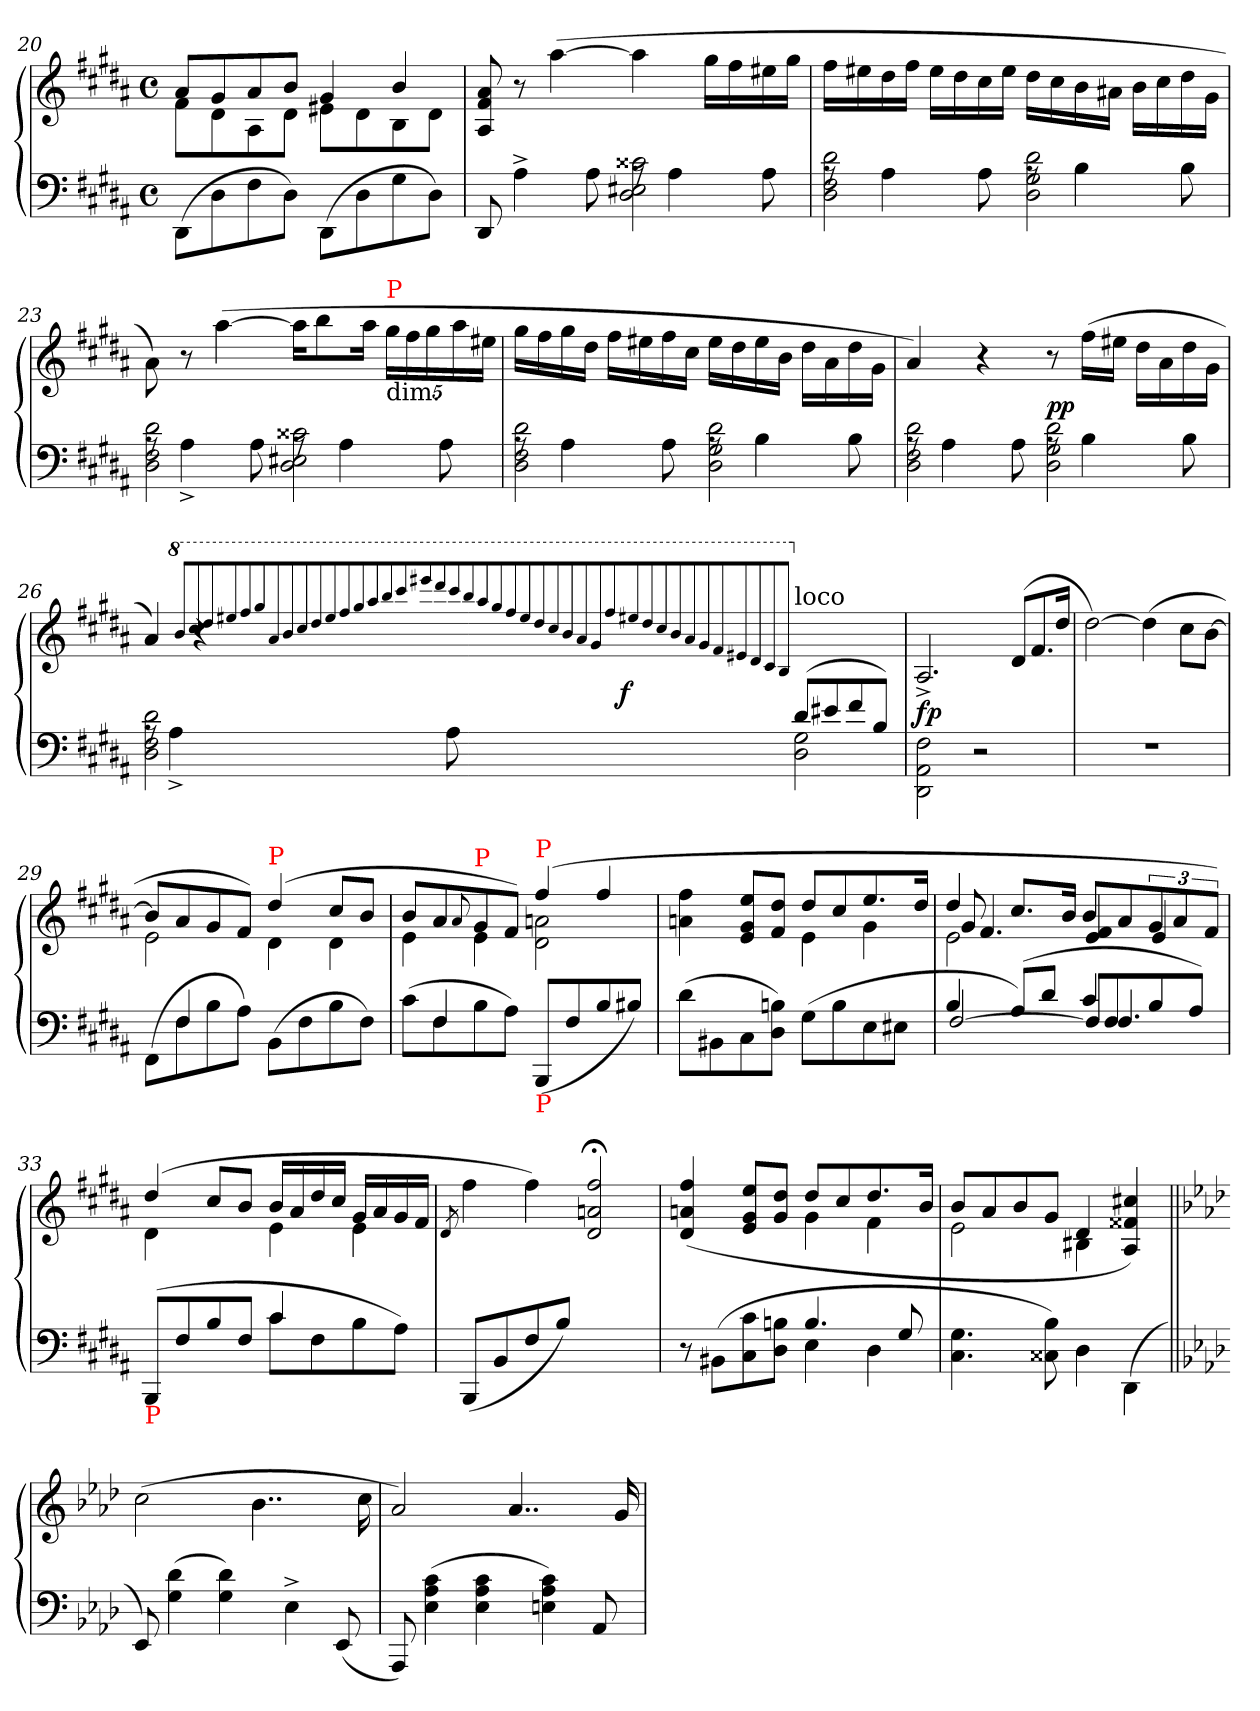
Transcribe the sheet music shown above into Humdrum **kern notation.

**kern	**kern	**dynam
*part1	*part1	*part1
*staff2	*staff1	*staff1/2
*clefF4	*clefG2	*
*k[f#c#g#d#a#]	*k[f#c#g#d#a#]	*
*B:	*B:	*
*M4/4	*M4/4	*
*met(c)	*met(c)	*
=20	=20	=20
*	*^	*
(>8DD#\L	8a#L	8f#L	.
8D#	8g#	8d#	.
8F#	8a#	8A#	.
8D#J)	8bJ	8d#J	.
(>8DD#\L	4g#	8e#XL	.
8D#	.	8d#	.
8G#	4b	8B	.
8D#J)	.	8d#J	.
*	*v	*v	*
=21	=21	=21
*^	*	*
2ryy	8DD#	8a# 8f# 8A#	.
.	4A#^>	8r	.
.	.	(>[4aa#	.
.	8A#	.	.
2c##X\ 2E#X\ 2D#\	8rA	4aa#]	.
.	4A#	.	.
.	.	16gg#LL	.
.	.	16ff#	.
.	8A#	16ee#X	.
.	.	16gg#JJ	.
=22	=22	=22	=22
2d#\ 2F#\ 2D#\	8rA	16ff#LL	.
.	.	16ee#X	.
.	4A#	16dd#	.
.	.	16ff#JJ	.
.	.	16ee#LL	.
.	.	16dd#	.
.	8A#	16cc#	.
.	.	16ee#JJ	.
2d#\ 2G#\ 2D#\	8rA	16dd#LL	.
.	.	16cc#	.
.	4B	16b	.
.	.	16a#XJJ	.
.	.	16bLL	.
.	.	16cc#	.
.	8B	16dd#	.
.	.	16g#JJ	.
=23	=23	=23	=23
2d#\ 2F#\ 2D#\	8rA	8a#\)	.
.	4A#^>	8r	.
.	.	(>[4aa#	.
.	8A#	.	.
2c##X\ 2E#X\ 2D#\	8rA	16aa#KL]	.
.	.	8bb	.
.	4A#	.	.
.	.	16aa#Jk	.
*	*	*Xbrackettup	*
!	!	!LO:TX:a:color=red:t=P	!
!	!	!LO:TX:b:t=dim.	!
.	.	20gg#LL	.
.	.	20ff#	.
.	.	20gg#	.
.	8A#	.	.
.	.	20aa#	.
.	.	20ee#XJJ	.
=24	=24	=24	=24
2d#\ 2F#\ 2D#\	8rA	16gg#LL	.
.	.	16ff#	.
.	4A#	16gg#	.
.	.	16dd#JJ	.
.	.	16ff#LL	.
.	.	16ee#X	.
.	8A#	16ff#	.
.	.	16cc#JJ	.
2d#\ 2G#\ 2D#\	8rA	16ee#LL	.
.	.	16dd#	.
.	4B	16ee#	.
.	.	16bJJ	.
.	.	16dd#LL	.
.	.	16a#	.
.	8B	16dd#	.
.	.	16g#JJ	.
=25	=25	=25	=25
2d#\ 2F#\ 2D#\	8rA	4a#)	.
.	4A#	.	.
.	.	4r	.
.	8A#	.	.
2d#\ 2G#\ 2D#\	8rA	8r	pp
.	4B	(>16ff#LL	.
.	.	16ee#XJJ	.
.	.	16dd#LL	.
.	.	16a#	.
.	8B	16dd#	.
.	.	16g#JJ	.
=26	=26	=26	=26
*	*	*^	*
2d#\ 2F#\ 2D#\	8rA	4a#)	4..ryy	.
.	4A#^>	.	.	.
.	.	4r	.	.
.	8A#	.	.	.
.	.	.	2ryy	f
*	*	*8va	*	*
.	.	8qbb/L	.	.
.	.	8qccc#/	.	.
.	.	8qddd#/	.	.
.	.	8qeee#X/	.	.
.	.	8qfff#/	.	.
.	.	8qggg#/	.	.
.	.	8qaa#/	.	.
.	.	8qbb/	.	.
.	.	8qccc#/	.	.
.	.	8qddd#/	.	.
.	.	8qeee#/	.	.
.	.	8qfff#/	.	.
.	.	8qggg#/	.	.
.	.	8qaaa#/	.	.
.	.	8qbbb/	.	.
.	.	8qcccc#/	.	.
.	.	8qeeee#X/	.	.
.	.	8qdddd#/	.	.
.	.	8qcccc#/	.	.
.	.	8qbbb/	.	.
.	.	8qaaa#/	.	.
.	.	8qggg#/	.	.
.	.	8qfff#/	.	.
.	.	8qeee#/	.	.
.	.	8qddd#/	.	.
.	.	8qccc#/	.	.
.	.	8qbb/	.	.
.	.	8qaa#/	.	.
.	.	8qgg#/	.	.
.	.	8qfff#/	.	.
.	.	8qeee#X/	.	.
.	.	8qddd#/	.	.
.	.	8qccc#/	.	.
.	.	8qbb/	.	.
.	.	8qaa#/	.	.
.	.	8qgg#/	.	.
.	.	8qff#/	.	.
.	.	8qee#/	.	.
.	.	8qdd#/	.	.
.	.	8qcc#/	.	.
.	.	8qb/J	.	.
*	*	*X8va	*	*
!	!	!LO:TX:a:t=loco	!	!
(<8d#L	2G# 2D#	2ryy	.	.
8e#X	.	.	.	.
8f#	.	.	.	.
8BJ)	.	.	.	.
.	.	.	16ryy	.
=27	=27	=27	=27	=27
!LO:TX:b:color=red:t=P	!	!	!	!
*v	*v	*	*	*
*	*v	*v	*
2F#\ 2AA#\ 2DD#\	2.A#^>/	fp
2r	.	.
*	*Xtuplet	*
.	(>12d#L	.
.	12.f#	.
.	24dd#Jk	.
=28	=28	=28
1rF	[2dd#)	.
.	(>4dd#]	.
.	8cc#L	.
.	[8bJ	.
=29	=29	=29
*^	*^	*
8ryy	(>8FF#L	8bL]	2e	.
4F#	8F#	8a#	.	.
.	8B	8g#	.	.
8ryy	8A#J)	8f#J)	.	.
!	!	!LO:TX:a:color=red:t=P	!	!
2ryy	(>8BBL	(>4dd#	4d#	.
.	8F#	.	.	.
.	8B	8cc#L	4d#	.
.	8F#J)	8bJ	.	.
=30	=30	=30	=30	=30
8ryy	(>8c#L	8bL	4e	.
4F#	8F#	8a#	.	.
.	.	8qqa#/	.	.
!	!	!LO:TX:a:color=red:t=P	!	!
.	8B	8g#	4e	.
8ryy	8A#J)	8f#J)	.	.
!	!	!LO:TX:a:color=red:t=P	!	!
!LO:TX:b:color=red:t=P	!	!	!	!
2ryy	(>8BBBL	(>4ff#	2an 2d#	.
.	8F#	.	.	.
.	8B	4ff#	.	.
.	8B#XJ)	.	.	.
*v	*v	*	*	*
=31	=31	=31	=31
(>8d#L	4ryy	4ff# 4an	.
8BB#X	.	.	.
8C#	8ee 8g# 8eL	4ryy	.
8Bn 8D#J)	8dd# 8f#J	.	.
(>8G#L	8dd#L	4e	.
8B	8cc#	.	.
8E	8.ee	4g#	.
8E#XJ	.	.	.
.	16dd#Jk	.	.
=32	=32	=32	=32
*^	*	*^	*
*	*^	*	*	*	*
4B	2ryy	[2F#	4dd#	8g#/	2e\	.
.	.	.	.	4.f#/	.	.
(>8A#L)	.	.	8.cc#L	.	.	.
8d#J	.	.	.	.	.	.
.	.	.	16bJk	.	.	.
4c#	8ryy	8F#L]	8bL	2ryy	4f# 4e	.
.	4.F#/	8F#	8a#	.	.	.
*	*	*	*tuplet	*	*	*
*	*	*	*brackettup	*	*	*
4ryy	.	8B	12g#	.	4e	.
.	.	.	12a#	.	.	.
.	.	8A#J)	.	.	.	.
.	.	.	12f#J)	.	.	.
*	*v	*v	*	*	*	*
*	*	*	*v	*v	*
=33	=33	=33	=33	=33
!LO:TX:b:color=red:t=P	!	!	!	!
2ryy	(>8BBBL	(>4dd#	4d#	.
.	8F#	.	.	.
.	8B	8cc#/L	4ryy	.
.	8F#J	8bJ	.	.
4c#	8c#L	16bLL	4e	.
.	.	16a#	.	.
.	8F#	16dd#	.	.
.	.	16cc#JJ	.	.
4ryy	8B	16g#LL	4e	.
.	.	16a#	.	.
.	8A#J)	16g#	.	.
.	.	16f#JJ	.	.
*v	*v	*	*	*
*	*v	*v	*
=34	=34	=34
.	8qd#/	.
(<8BBBL	4ff#	.
8BB	.	.
8F#	4ff#)	.
8BJ)	.	.
2ryy	2ff#;< 2an;< 2d#;<	.
=35	=35	=35
*^	*^	*
2ryy	8r	(>4ff# 4an 4d#	2ryy	.
.	(>8BB#XL	.	.	.
.	8c# 8C#	8ee 8g# 8eL	.	.
.	8Bn 8D#J	8dd# 8g#J	.	.
4.B	4E	8dd#L	4g#	.
.	.	8cc#	.	.
.	4D#	8.dd#	4f#	.
8G#	.	.	.	.
.	.	16bJk	.	.
*v	*v	*	*	*
=36	=36	=36	=36
4.G# 4.C#	8bL	2e	.
.	8a#	.	.
.	8b	.	.
8B 8C##X)	8g#J	.	.
4D#	4d#	4B#X	.
(<4DD#\	4cc#X/ 4f##X/ 4A#/)	4ryy	.
*	*v	*v	*
=||	=||	=||
*k[b-e-a-d-]	*k[b-e-a-d-]	*
*	*^	*
!	!LO:TX:b:t=sostenuto	!	!
*	*v	*v	*
8EE-)	(>2cc	.
(>4d- 4G	.	.
4d- 4G)	.	.
.	4..b-	.
4E-^>	.	.
(<8EE-	.	.
.	16cc	.
=38	=38	=38
8AAA-)	2a-)	.
(>4c 4A- 4E-	.	.
4c 4A- 4E-	.	.
.	4..a-	.
4c 4A- 4En)	.	.
8AA-	.	.
.	16g	.
=	=	=
*-	*-	*-
